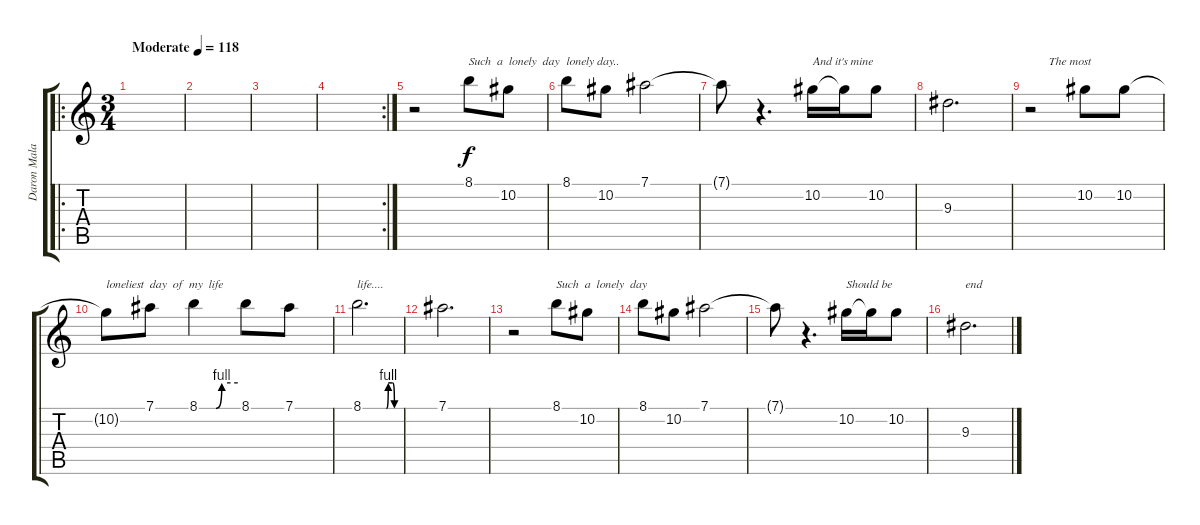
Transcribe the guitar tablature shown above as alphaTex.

\track ("Daron Malakian vocal" "Daron Mala") {instrument distortionguitar}
\staff {score tabs}
\tuning (Eb4 Bb3 Gb3 Db3 Ab2 Db2) {hide}
\ro
\ts (3 4)
\tempo (118 "Moderate")
\clef g2
\ks c
|
|
|
\rc 2
|
r.2 8.1.8{txt "Such  a  lonely  day"} 10.2.8 |
8.1.8{txt "lonely day.."} 10.2.8 7.1.2 |
7.1{t}.8 r.4{d} 10.2.16{txt "And it's mine"} 10.2{t}.16 10.2.8 |
9.3.2{d} |
r.2{txt "      The most"} 10.2.8 10.2.8 |
10.2{t}.8{txt "loneliest  day  of  my  life"} 7.1.8 8.1{be (custom 0 0 26 0 35 4 60 4)}.4 8.1.8 7.1.8 |
8.1{be (custom 0 0 38 0 41 4 48 4 51 0 60 0)}.2{d txt "life...."} |
7.1.2{d} |
r.2 8.1.8{txt "Such  a  lonely  day"} 10.2.8 |
8.1.8 10.2.8 7.1.2 |
7.1{t}.8 r.4{d} 10.2.16{txt "Should be"} 10.2{t}.16 10.2.8 |
9.3.2{d txt "end"}
